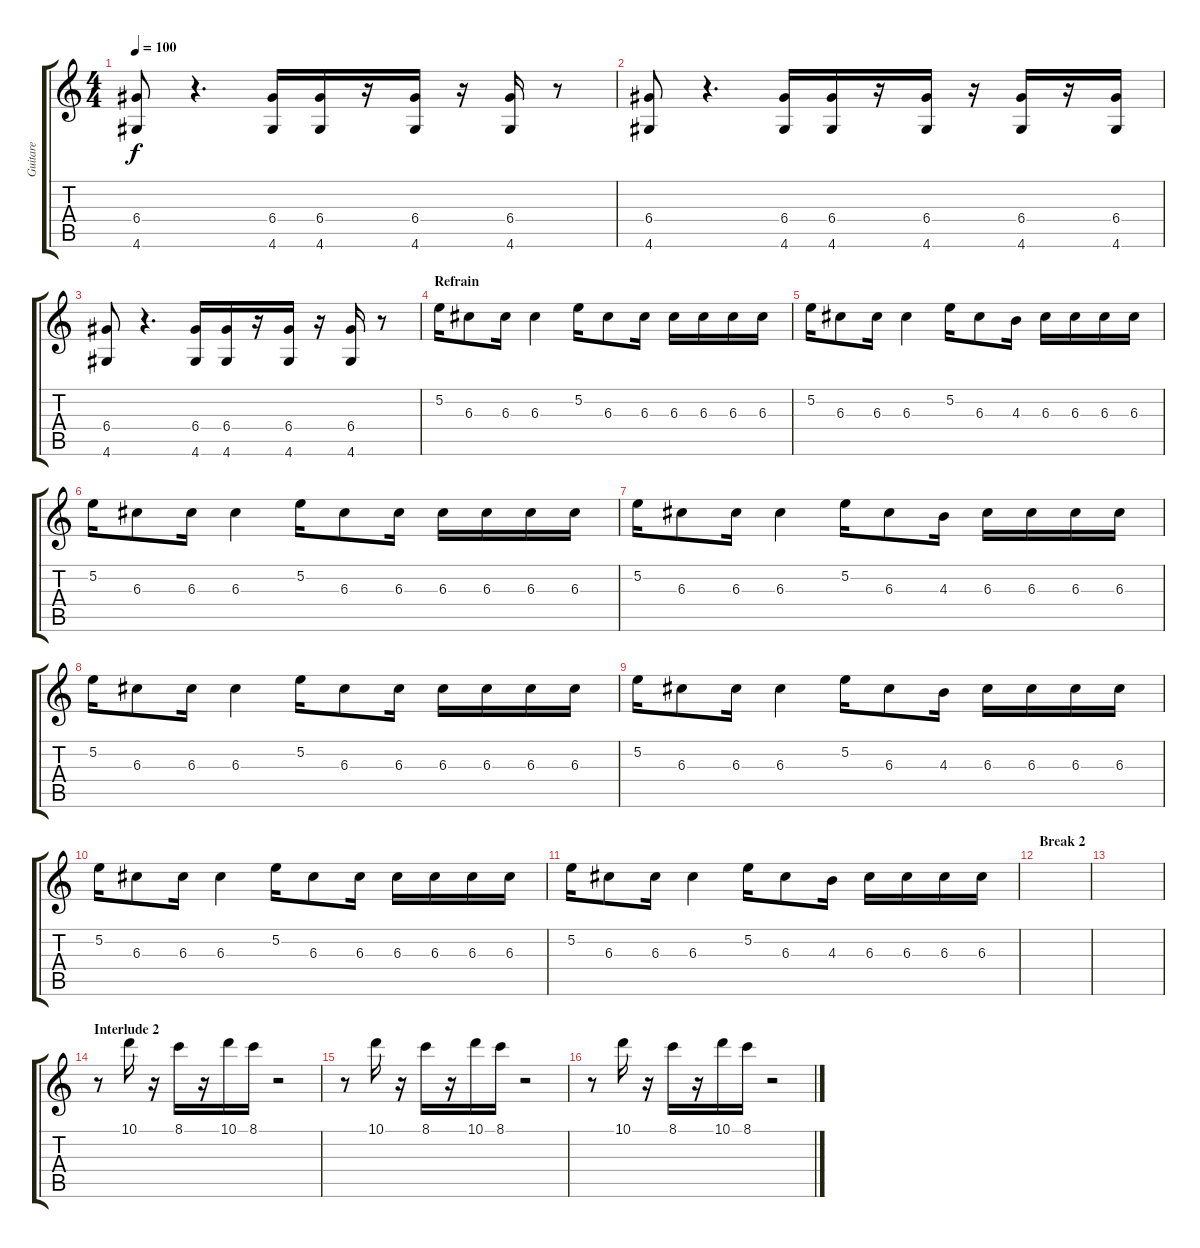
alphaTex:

\track ("Guitare" "Guitare") {instrument electricguitarjazz}
\staff {score tabs}
\tuning (E4 B3 G3 D3 A2 E2) {hide}
\ts (4 4)
\tempo 100
\clef g2
\ks c
(6.4 4.6).8{dy f} r.4{d} (6.4 4.6).16 (6.4 4.6).16 r.16 (6.4 4.6).16 r.16 (6.4 4.6).16 r.8 |
(6.4 4.6).8 r.4{d} (6.4 4.6).16 (6.4 4.6).16 r.16 (6.4 4.6).16 r.16 (6.4 4.6).16 r.16 (6.4 4.6).16 |
(6.4 4.6).8 r.4{d} (6.4 4.6).16 (6.4 4.6).16 r.16 (6.4 4.6).16 r.16 (6.4 4.6).16 r.8 |
\section ("" "Refrain")
5.2.16{volume 7 instrument electricguitarjazz} 6.3.8 6.3.16 6.3.4 5.2.16 6.3.8 6.3.16 6.3.16 6.3.16 6.3.16 6.3.16 |
5.2.16 6.3.8 6.3.16 6.3.4 5.2.16 6.3.8 4.3.16 6.3.16 6.3.16 6.3.16 6.3.16 |
5.2.16 6.3.8 6.3.16 6.3.4 5.2.16 6.3.8 6.3.16 6.3.16 6.3.16 6.3.16 6.3.16 |
5.2.16 6.3.8 6.3.16 6.3.4 5.2.16 6.3.8 4.3.16 6.3.16 6.3.16 6.3.16 6.3.16 |
5.2.16 6.3.8 6.3.16 6.3.4 5.2.16 6.3.8 6.3.16 6.3.16 6.3.16 6.3.16 6.3.16 |
5.2.16 6.3.8 6.3.16 6.3.4 5.2.16 6.3.8 4.3.16 6.3.16 6.3.16 6.3.16 6.3.16 |
5.2.16 6.3.8 6.3.16 6.3.4 5.2.16 6.3.8 6.3.16 6.3.16 6.3.16 6.3.16 6.3.16 |
5.2.16 6.3.8 6.3.16 6.3.4 5.2.16 6.3.8 4.3.16 6.3.16 6.3.16 6.3.16 6.3.16 |
\section ("" "Break 2")
|
|
\section ("" "Interlude 2")
r.8 10.1.16 r.16 8.1.16 r.16 10.1.16 8.1.16 r.2 |
r.8 10.1.16 r.16 8.1.16 r.16 10.1.16 8.1.16 r.2 |
r.8 10.1.16 r.16 8.1.16 r.16 10.1.16 8.1.16 r.2
